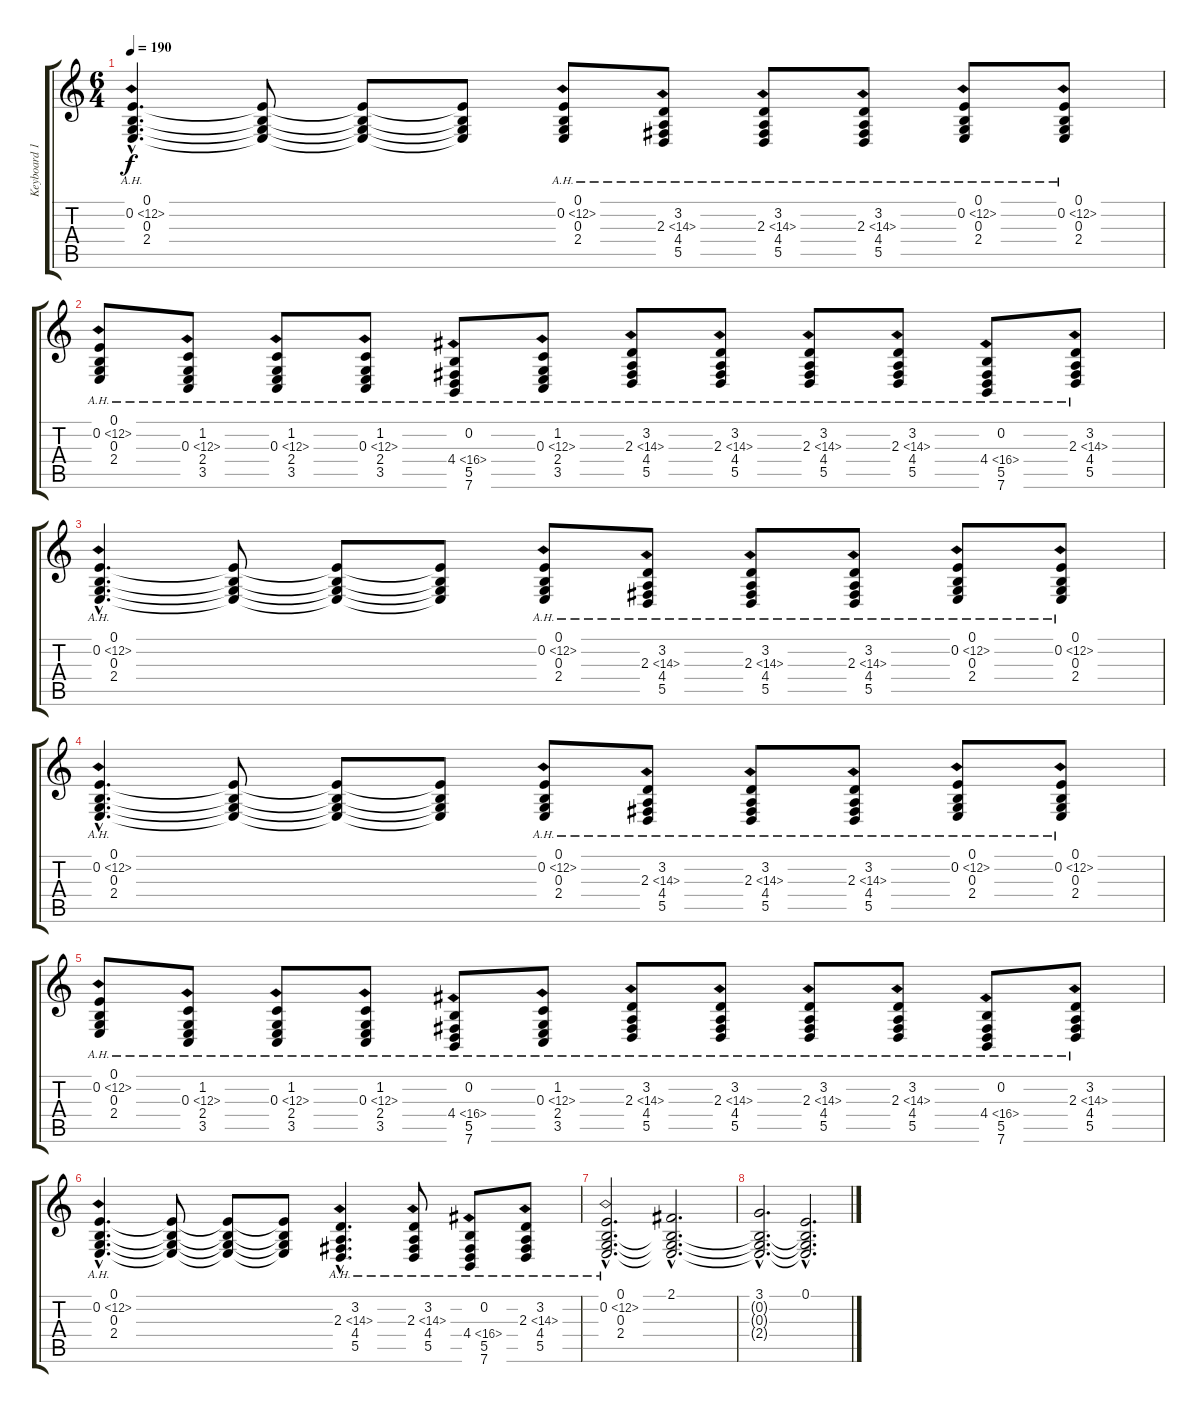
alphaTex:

\track ("Keyboard 1" "Keyboard 1") {instrument stringensemble1}
\staff {score tabs}
\tuning (E4 B3 G3 D3 A2 E2) {hide}
\ts (6 4)
\tempo 190
\clef g2
\ks c
(0.1{hac} 0.2{ah 12 hac} 0.3{hac} 2.4{hac}).4{d dy f} (0.1{t} 0.2{t} 0.3{t} 2.4{t}).8 (0.1{t} 0.2{t} 0.3{t} 2.4{t}).8 (0.1{t} 0.2{t} 0.3{t} 2.4{t}).8 (0.1 0.2{ah 12} 0.3 2.4).8 (3.2 2.3{ah 12} 4.4 5.5).8 (3.2 2.3{ah 12} 4.4 5.5).8 (3.2 2.3{ah 12} 4.4 5.5).8 (0.1 0.2{ah 12} 0.3 2.4).8 (0.1 0.2{ah 12} 0.3 2.4).8 |
(0.1 0.2{ah 12} 0.3 2.4).8 (1.2 0.3{ah 12} 2.4 3.5).8 (1.2 0.3{ah 12} 2.4 3.5).8 (1.2 0.3{ah 12} 2.4 3.5).8 (0.2 4.4{ah 12} 5.5 7.6).8 (1.2 0.3{ah 12} 2.4 3.5).8 (3.2 2.3{ah 12} 4.4 5.5).8 (3.2 2.3{ah 12} 4.4 5.5).8 (3.2 2.3{ah 12} 4.4 5.5).8 (3.2 2.3{ah 12} 4.4 5.5).8 (0.2 4.4{ah 12} 5.5 7.6).8 (3.2 2.3{ah 12} 4.4 5.5).8 |
(0.1{hac} 0.2{ah 12 hac} 0.3{hac} 2.4{hac}).4{d} (0.1{t} 0.2{t} 0.3{t} 2.4{t}).8 (0.1{t} 0.2{t} 0.3{t} 2.4{t}).8 (0.1{t} 0.2{t} 0.3{t} 2.4{t}).8 (0.1 0.2{ah 12} 0.3 2.4).8 (3.2 2.3{ah 12} 4.4 5.5).8 (3.2 2.3{ah 12} 4.4 5.5).8 (3.2 2.3{ah 12} 4.4 5.5).8 (0.1 0.2{ah 12} 0.3 2.4).8 (0.1 0.2{ah 12} 0.3 2.4).8 |
(0.1{hac} 0.2{ah 12 hac} 0.3{hac} 2.4{hac}).4{d} (0.1{t} 0.2{t} 0.3{t} 2.4{t}).8 (0.1{t} 0.2{t} 0.3{t} 2.4{t}).8 (0.1{t} 0.2{t} 0.3{t} 2.4{t}).8 (0.1 0.2{ah 12} 0.3 2.4).8 (3.2 2.3{ah 12} 4.4 5.5).8 (3.2 2.3{ah 12} 4.4 5.5).8 (3.2 2.3{ah 12} 4.4 5.5).8 (0.1 0.2{ah 12} 0.3 2.4).8 (0.1 0.2{ah 12} 0.3 2.4).8 |
(0.1 0.2{ah 12} 0.3 2.4).8 (1.2 0.3{ah 12} 2.4 3.5).8 (1.2 0.3{ah 12} 2.4 3.5).8 (1.2 0.3{ah 12} 2.4 3.5).8 (0.2 4.4{ah 12} 5.5 7.6).8 (1.2 0.3{ah 12} 2.4 3.5).8 (3.2 2.3{ah 12} 4.4 5.5).8 (3.2 2.3{ah 12} 4.4 5.5).8 (3.2 2.3{ah 12} 4.4 5.5).8 (3.2 2.3{ah 12} 4.4 5.5).8 (0.2 4.4{ah 12} 5.5 7.6).8 (3.2 2.3{ah 12} 4.4 5.5).8 |
(0.1{hac} 0.2{ah 12 hac} 0.3{hac} 2.4{hac}).4{d} (0.1{t} 0.2{t} 0.3{t} 2.4{t}).8 (0.1{t} 0.2{t} 0.3{t} 2.4{t}).8 (0.1{t} 0.2{t} 0.3{t} 2.4{t}).8 (3.2{hac} 2.3{ah 12 hac} 4.4{hac} 5.5{hac}).4{d} (3.2 2.3{ah 12} 4.4 5.5).8 (0.2 4.4{ah 12} 5.5 7.6).8 (3.2 2.3{ah 12} 4.4 5.5).8 |
(0.1{hac} 0.2{ah 12 hac} 0.3{hac} 2.4{hac}).2{d} (2.1{hac} 0.2{hac t} 0.3{hac t} 2.4{hac t}).2{d} |
(3.1{hac} 0.2{hac t} 0.3{hac t} 2.4{hac t}).2{d} (0.1{hac} 0.2{hac t} 0.3{hac t} 2.4{hac t}).2{d}
